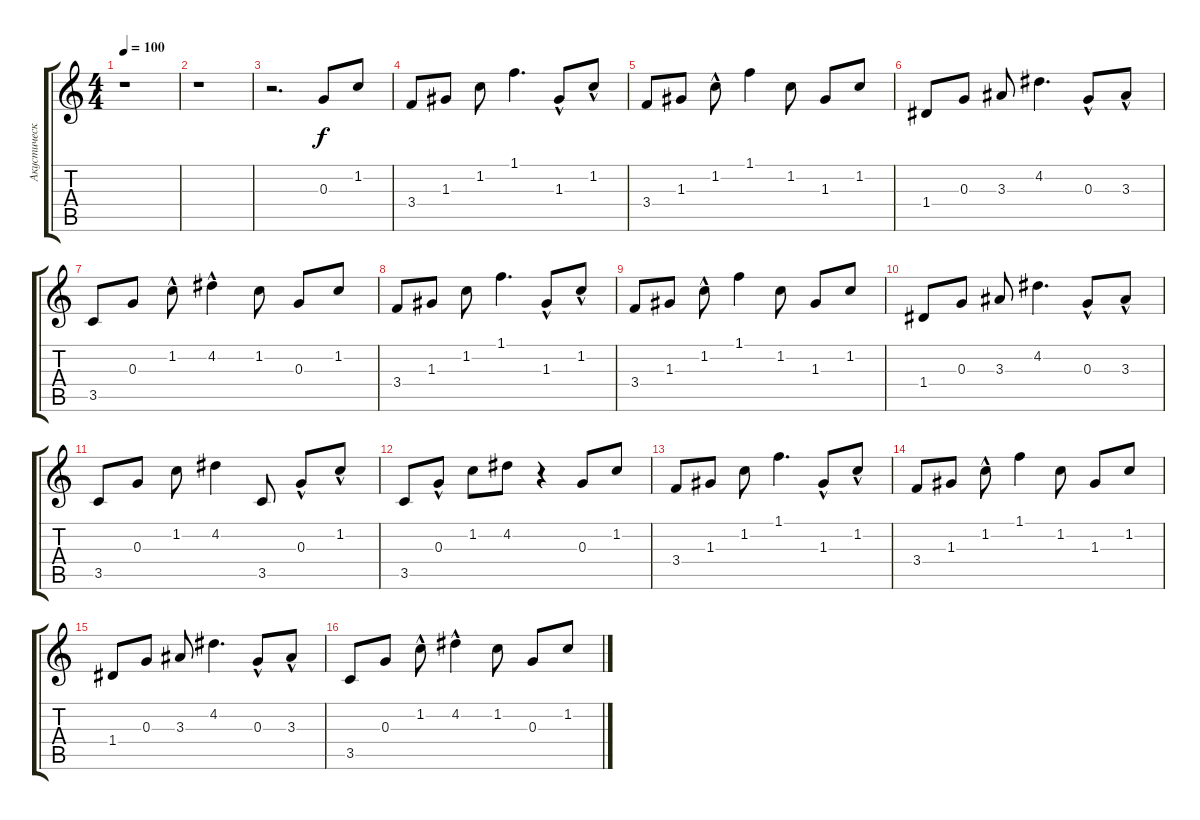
\track ("Акустическая Гитара" "Акустическ") {instrument acousticguitarsteel}
\staff {score tabs}
\tuning (E4 B3 G3 D3 A2 E2) {hide}
\ts (4 4)
\tempo 100
\clef g2
\ks c
r.1{dy f} |
r.1 |
r.2{d} 0.3.8 1.2.8 |
3.4.8 1.3.8 1.2.8 1.1.4{d} 1.3{hac}.8 1.2{hac}.8 |
3.4.8 1.3.8 1.2{hac}.8 1.1.4 1.2.8 1.3.8 1.2.8 |
1.4.8 0.3.8 3.3.8 4.2.4{d} 0.3{hac}.8 3.3{hac}.8 |
3.5.8 0.3.8 1.2{hac}.8 4.2{hac}.4 1.2.8 0.3.8 1.2.8 |
3.4.8 1.3.8 1.2.8 1.1.4{d} 1.3{hac}.8 1.2{hac}.8 |
3.4.8 1.3.8 1.2{hac}.8 1.1.4 1.2.8 1.3.8 1.2.8 |
1.4.8 0.3.8 3.3.8 4.2.4{d} 0.3{hac}.8 3.3{hac}.8 |
3.5.8 0.3.8 1.2.8 4.2.4 3.5.8 0.3{hac}.8 1.2{hac}.8 |
3.5.8 0.3{hac}.8 1.2.8 4.2.8 r.4 0.3.8 1.2.8 |
3.4.8 1.3.8 1.2.8 1.1.4{d} 1.3{hac}.8 1.2{hac}.8 |
3.4.8 1.3.8 1.2{hac}.8 1.1.4 1.2.8 1.3.8 1.2.8 |
1.4.8 0.3.8 3.3.8 4.2.4{d} 0.3{hac}.8 3.3{hac}.8 |
3.5.8 0.3.8 1.2{hac}.8 4.2{hac}.4 1.2.8 0.3.8 1.2.8
